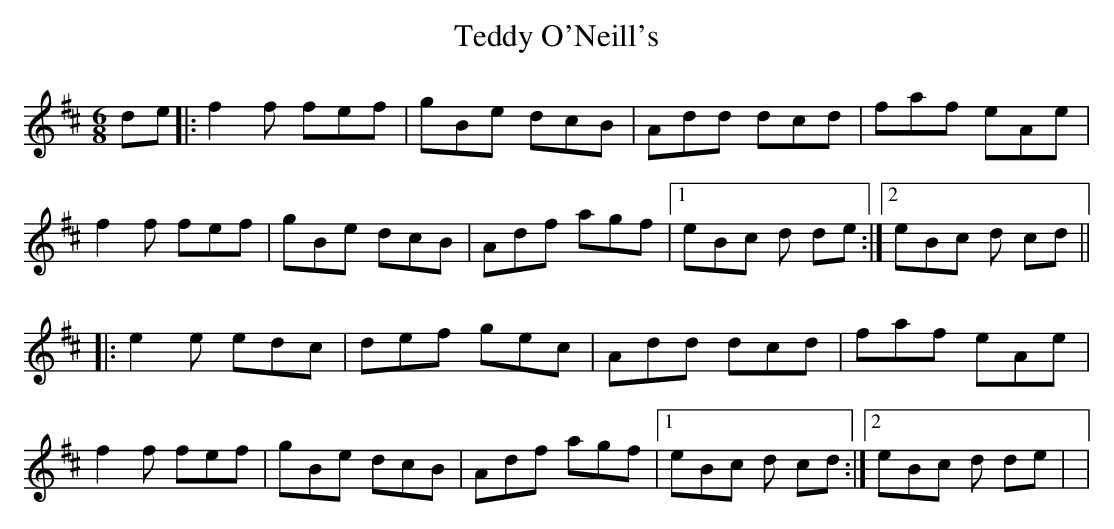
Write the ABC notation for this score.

X:1
T:Teddy O'Neill's
M:6/8
L:1/8
K:D
de |: f2 f fef |gBe dcB | Add dcd | faf eAe |
f2 f fef |gBe dcB | Adf agf |1 eBc d de :|2 eBc d cd ||
|: e2 e edc |def gec |Add dcd | faf eAe |
f2 f fef |gBe dcB |Adf agf |1 eBc d cd :|2 eBc d de |>|
